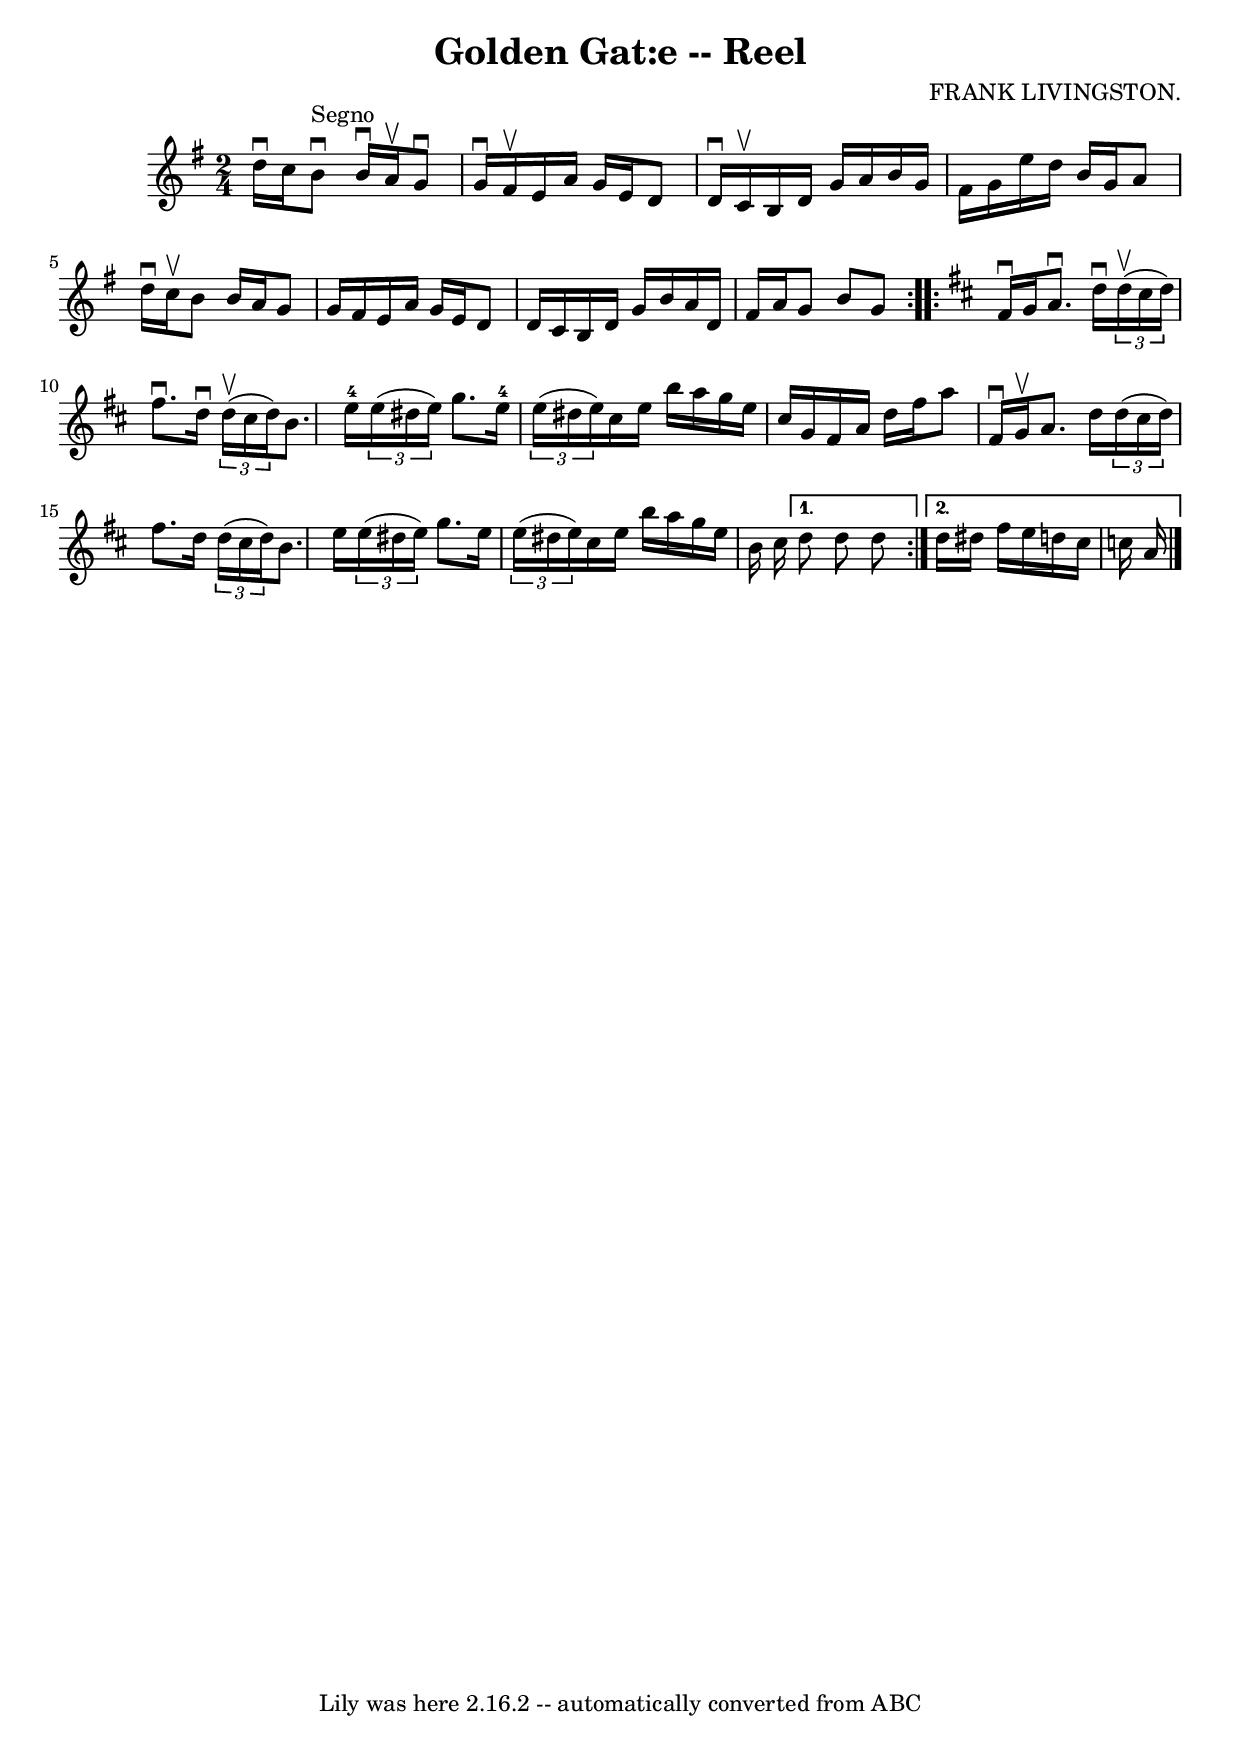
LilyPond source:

\version "2.16.2"
\include "Mammoth.ily"
\header {
  %% book = "Ryan's Mammoth Collection"
  composer = "FRANK LIVINGSTON."
  crossRefNumber = "1"
  footnotes = "\\\\325"
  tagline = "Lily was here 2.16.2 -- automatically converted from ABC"
  title = "Golden Gat:e -- Reel"

}
voicedefault =  {



  \repeat volta 2 {

    \time 2/4 
    \key g \major d''16^\downbow c''16    |
    b'8 
    ^"Segno"^\downbow b'16^\downbow a'16^\upbow g'8^\downbow g'16 
    ^\downbow fis'16^\upbow   |
    e'16 a'16 g'16 e'16 d'8    
    d'16^\downbow c'16^\upbow   |
    b16 d'16 g'16 a'16 b'16  
    g'16 fis'16 g'16    |
    e''16 d''16 b'16 g'16 a'8    
    d''16^\downbow c''16^\upbow   |
    b'8 b'16 a'16 g'8    
    g'16 fis'16    |
    e'16 a'16 g'16 e'16 d'8 d'16    
    c'16    |
    b16 d'16 g'16 b'16 a'16 d'16 fis'16    
    a'16    |
    g'8 b'8 g'8  
  }   
  \key d \major   
  \repeat volta 2 {
    
    fis'16^\downbow g'16  |
    a'8.^\downbow d''16^\downbow   
    \times 2/3 { d''16^\upbow(cis''16 d''16) 
	       } fis''8.^\downbow   
    d''16^\downbow   \times 2/3 { d''16^\upbow(cis''16 d''16) 
				}   
    |
    b'8. e''16-4   \times 2/3 { e''16 (dis''16 e''16  
				-) 
			      } g''8. e''16-4   \times 2/3 { e''16 (dis''16 e''16) 
							   }   
    |
    cis''16 e''16 b''16 a''16 g''16 e''16 cis''16    
    g'16    |
    fis'16 a'16 d''16 fis''16 a''8 fis'16 
    ^\downbow g'16^\upbow   |
    a'8. d''16    \times 2/3 { d''16 (
			       cis''16 d''16) 
			     } fis''8. d''16    \times 2/3 { d''16 (cis''16   
							     d''16) 
							   }   |
    b'8. e''16    \times 2/3 { e''16 (dis''16 
			       e''16) 
			     } g''8. e''16    \times 2/3 { e''16 (dis''16 e''16  
							   -) 
							 }   |
    cis''16 e''16 b''16 a''16 g''16 e''16    
    b'16 cis''16    
  } \alternative{{ d''8 d''8 d''8  
		 } { d''16    
		     dis''16 fis''16 e''16 d''!16 cis''16 c''16 a'16      
		     \bar "|."   
		   }
	       }

}

\score{
  <<

    \context Staff="default"
    {
      \voicedefault 
      
    }

  >>
  \layout {
    
  }
  \midi {
  }

}
